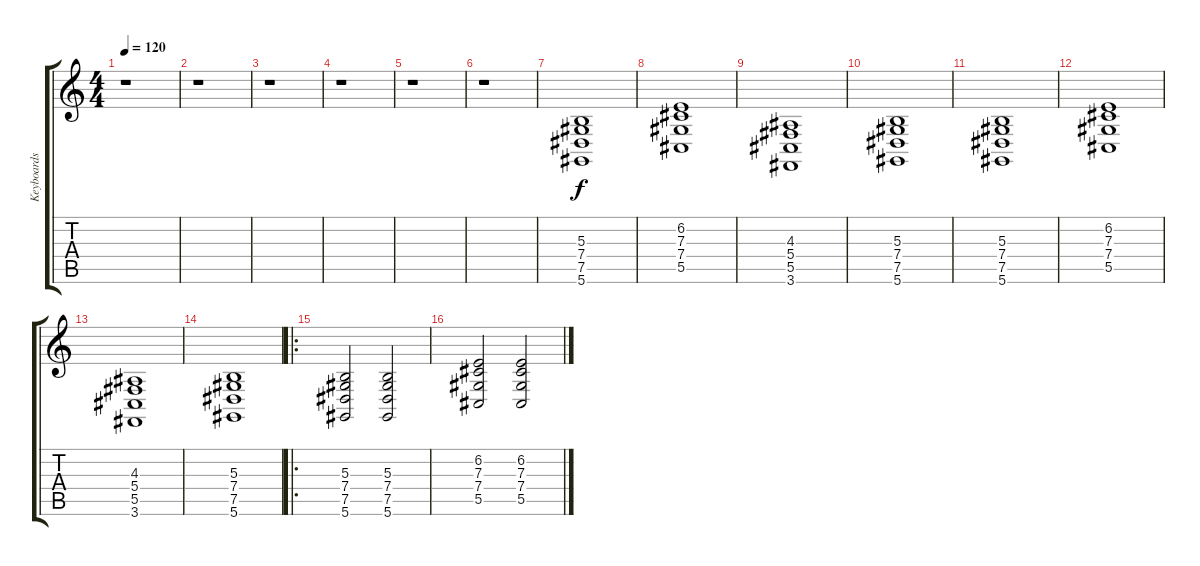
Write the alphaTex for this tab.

\track ("Keyboards 2" "Keyboards ") {instrument brightacousticpiano}
\staff {score tabs}
\tuning (Eb4 Bb3 Gb3 Db3 Ab2 Eb2) {hide}
\ts (4 4)
\tempo 120
\clef g2
\ks c
r.1{dy f} |
r.1 |
r.1 |
r.1 |
r.1 |
r.1 |
(5.3 7.4 7.5 5.6).1 |
(6.2 7.3 7.4 5.5).1 |
(4.3 5.4 5.5 3.6).1 |
(5.3 7.4 7.5 5.6).1 |
(5.3 7.4 7.5 5.6).1 |
(6.2 7.3 7.4 5.5).1 |
(4.3 5.4 5.5 3.6).1 |
(5.3 7.4 7.5 5.6).1 |
\ro
(5.3 7.4 7.5 5.6).2 (5.3 7.4 7.5 5.6).2 |
(6.2 7.3 7.4 5.5).2 (6.2 7.3 7.4 5.5).2
